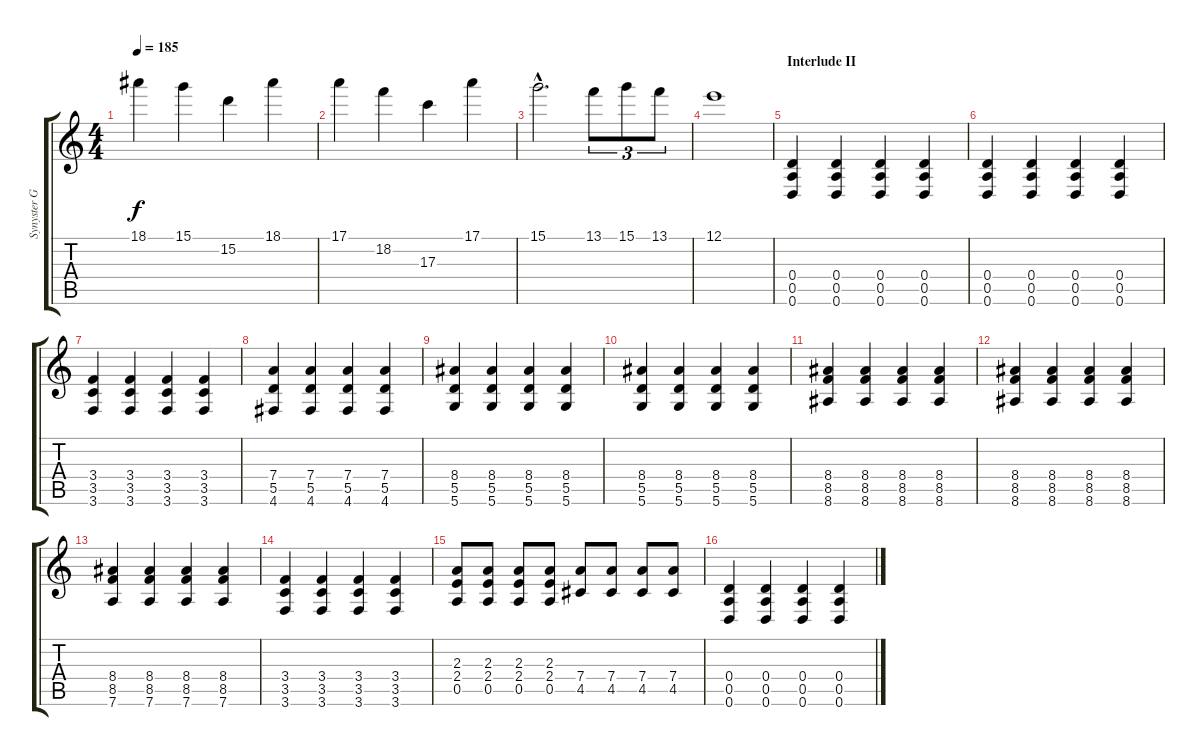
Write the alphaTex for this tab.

\track ("Synyster Gates" "Synyster G") {instrument distortionguitar}
\staff {score tabs}
\tuning (E4 B3 G3 D3 A2 D2) {hide}
\ts (4 4)
\tempo 185
\clef g2
\ks c
18.1.4{dy f} 15.1.4 15.2.4 18.1.4 |
17.1.4 18.2.4 17.3.4 17.1.4 |
15.1{hac}.2{d} 13.1.8{tu (3 2)} 15.1.8{tu (3 2)} 13.1.8{tu (3 2)} |
12.1.1 |
\section ("" "Interlude II")
(0.4 0.5 0.6).4 (0.4 0.5 0.6).4 (0.4 0.5 0.6).4 (0.4 0.5 0.6).4 |
(0.4 0.5 0.6).4 (0.4 0.5 0.6).4 (0.4 0.5 0.6).4 (0.4 0.5 0.6).4 |
(3.4 3.5 3.6).4 (3.4 3.5 3.6).4 (3.4 3.5 3.6).4 (3.4 3.5 3.6).4 |
(7.4 5.5 4.6).4 (7.4 5.5 4.6).4 (7.4 5.5 4.6).4 (7.4 5.5 4.6).4 |
(8.4 5.5 5.6).4 (8.4 5.5 5.6).4 (8.4 5.5 5.6).4 (8.4 5.5 5.6).4 |
(8.4 5.5 5.6).4 (8.4 5.5 5.6).4 (8.4 5.5 5.6).4 (8.4 5.5 5.6).4 |
(8.4 8.5 8.6).4 (8.4 8.5 8.6).4 (8.4 8.5 8.6).4 (8.4 8.5 8.6).4 |
(8.4 8.5 8.6).4 (8.4 8.5 8.6).4 (8.4 8.5 8.6).4 (8.4 8.5 8.6).4 |
(8.4 8.5 7.6).4 (8.4 8.5 7.6).4 (8.4 8.5 7.6).4 (8.4 8.5 7.6).4 |
(3.4 3.5 3.6).4 (3.4 3.5 3.6).4 (3.4 3.5 3.6).4 (3.4 3.5 3.6).4 |
(2.3 2.4 0.5).8 (2.3 2.4 0.5).8 (2.3 2.4 0.5).8 (2.3 2.4 0.5).8 (7.4 4.5).8 (7.4 4.5).8 (7.4 4.5).8 (7.4 4.5).8 |
(0.4 0.5 0.6).4 (0.4 0.5 0.6).4 (0.4 0.5 0.6).4 (0.4 0.5 0.6).4
